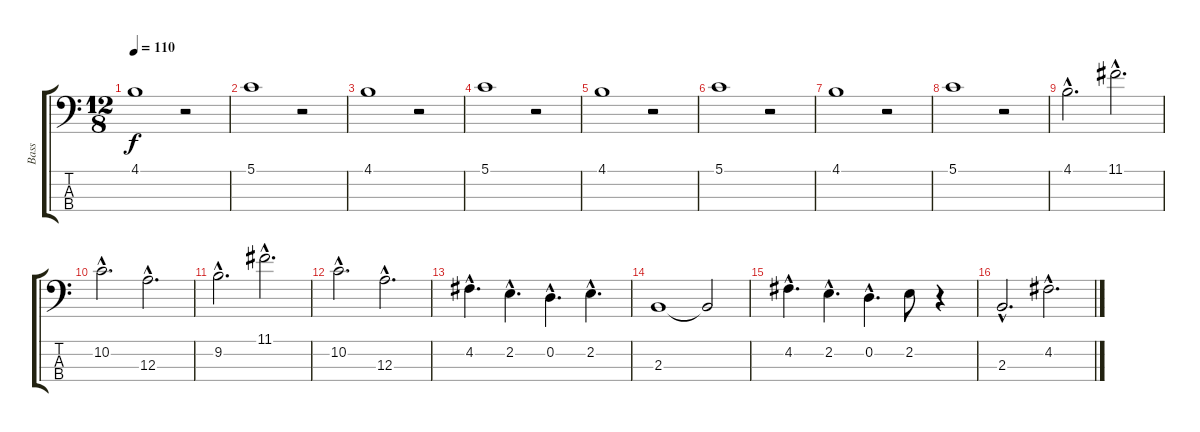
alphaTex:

\track ("Bass" "Bass") {instrument electricbassfinger}
\staff {score tabs}
\tuning (G2 D2 A1 E1) {hide}
\ts (12 8)
\tempo 110
\clef f4
\ks c
4.1.1{dy f instrument electricbassfinger} r.2 |
5.1.1 r.2 |
4.1.1 r.2 |
5.1.1 r.2 |
4.1.1 r.2 |
5.1.1 r.2 |
4.1.1 r.2 |
5.1.1 r.2 |
4.1{hac}.2{d} 11.1{hac}.2{d} |
10.2{hac}.2{d} 12.3{hac}.2{d} |
9.2{hac}.2{d} 11.1{hac}.2{d} |
10.2{hac}.2{d} 12.3{hac}.2{d} |
4.2{hac}.4{d} 2.2{hac}.4{d} 0.2{hac}.4{d} 2.2{hac}.4{d} |
2.3.1 2.3{t}.2 |
4.2{hac}.4{d} 2.2{hac}.4{d} 0.2{hac}.4{d} 2.2.8 r.4 |
2.3{hac}.2{d} 4.2{hac}.2{d}
